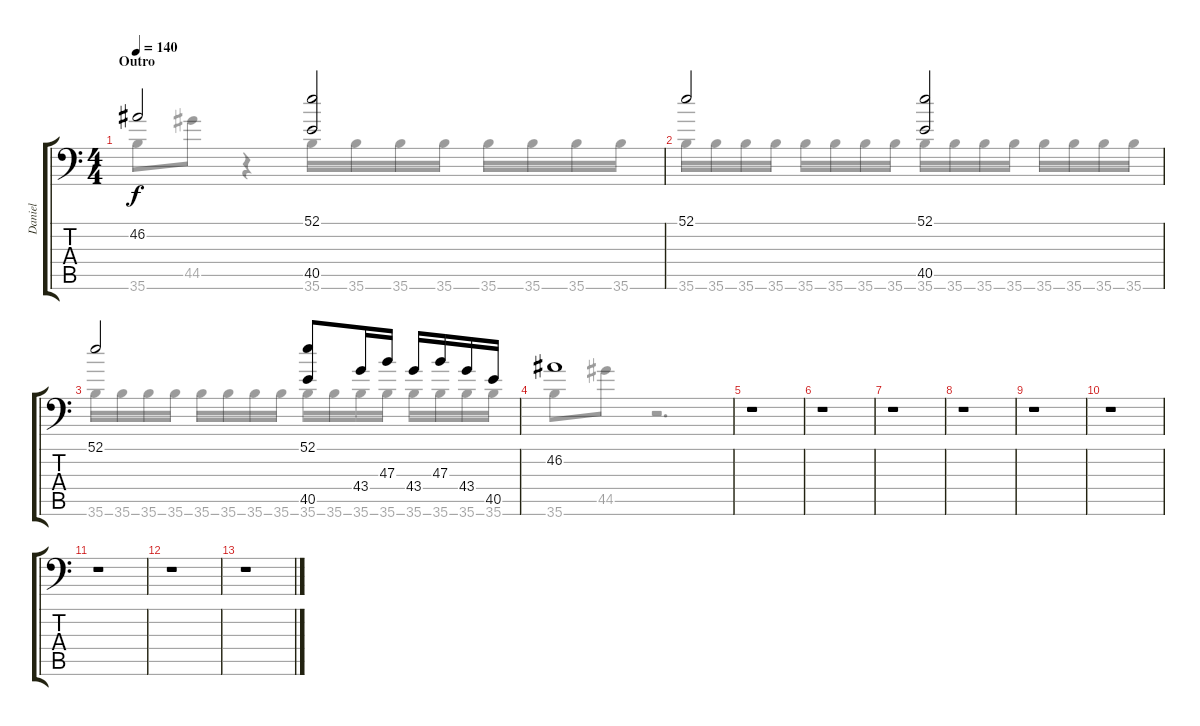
\track ("Daniel" "Daniel") {instrument acousticgrandpiano}
\staff {score tabs}
\tuning (C-1 C-1 C-1 C-1 C-1 C-1) {hide}
\voice
\ts (4 4)
\section ("" "Outro")
\tempo 140
\clef f4
\ks c
46.2.2{dy f} (52.1 40.5).2 |
52.1.2 (52.1 40.5).2 |
52.1.2 (52.1 40.5).8 43.4.16 47.3.16 43.4.16 47.3.16 43.4.16 40.5.16 |
46.2.1 |
r.1 |
r.1 |
r.1 |
r.1 |
r.1 |
r.1 |
r.1 |
r.1 |
r.1
\voice
\clef f4
\ottava regular
\simile none
\ks c
35.6.8{dy f} 44.5.8 r.4 35.6.16 35.6.16 35.6.16 35.6.16 35.6.16 35.6.16 35.6.16 35.6.16 |
35.6.16 35.6.16 35.6.16 35.6.16 35.6.16 35.6.16 35.6.16 35.6.16 35.6.16 35.6.16 35.6.16 35.6.16 35.6.16 35.6.16 35.6.16 35.6.16 |
35.6.16 35.6.16 35.6.16 35.6.16 35.6.16 35.6.16 35.6.16 35.6.16 35.6.16 35.6.16 35.6.16 35.6.16 35.6.16 35.6.16 35.6.16 35.6.16 |
35.6.8 44.5.8 r.2{d} |
|
|
|
|
|
|
|
|
